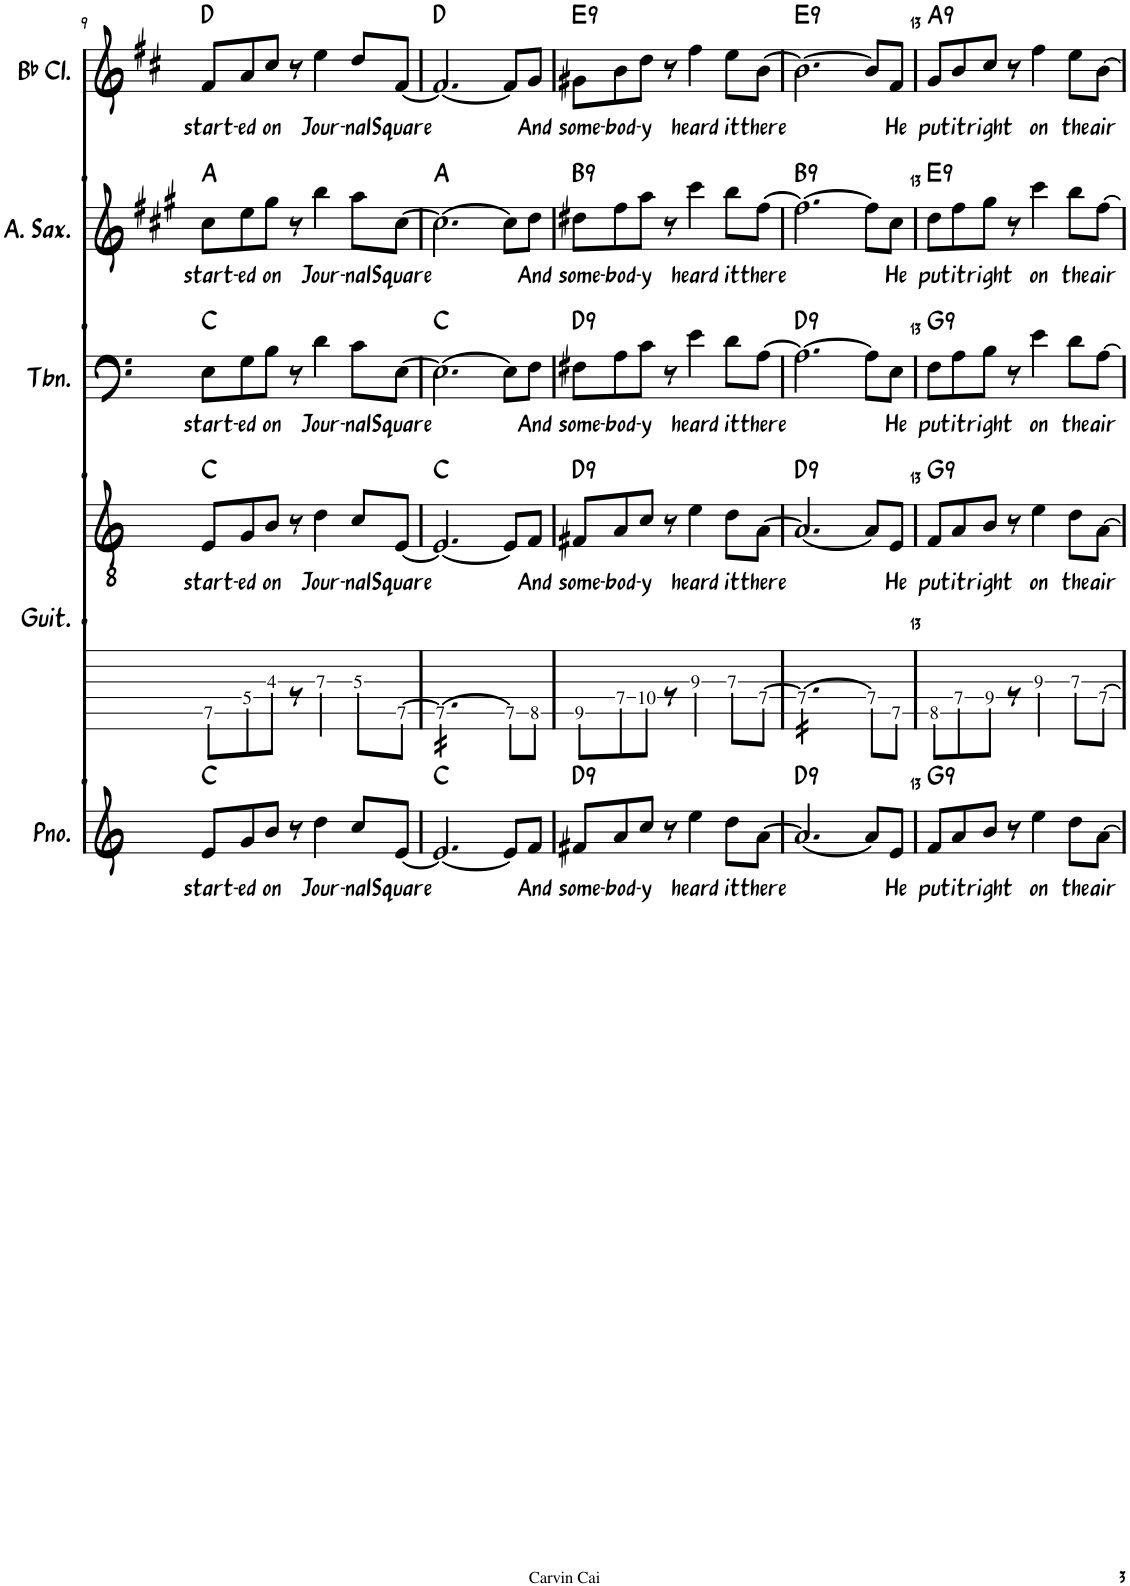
**kern	**text	**harte	**kern	**kern	**text	**harte	**kern	**text	**harte	**kern	**text	**harte	**kern	**text	**harte
*part5	*part5	*part5	*part4	*part4	*part4	*part4	*part3	*part3	*part3	*part2	*part2	*part2	*part1	*part1	*part1
*staff6	*staff6	*	*staff5	*staff4	*staff4	*	*staff3	*staff3	*	*staff2	*staff2	*	*staff1	*staff1	*
*I"钢琴	*	*	*I"原音吉他	*	*	*	*I"长号	*	*	*I"中音萨克斯	*	*	*I"降B调单簧管	*	*
!!LO:PB:g=z
*clefG2	*	*	*	*clefGv2	*	*	*clefF4	*	*	*clefG2	*	*	*clefG2	*	*
*	*	*	*	*	*	*	*	*	*	*Trd5c9	*	*	*Trd1c2	*	*
*k[]	*	*	*k[]	*k[]	*	*	*k[]	*	*	*k[f#c#g#]	*	*	*k[f#c#]	*	*
*M4/4	*	*	*M4/4	*M4/4	*	*	*M4/4	*	*	*M4/4	*	*	*M4/4	*	*
=9	=9	=9	=9	=9	=9	=9	=9	=9	=9	=9	=9	=9	=9	=9	=9
!	!LO:LY:b	!	!	!	!LO:LY:b	!	!	!LO:LY:b	!	!	!LO:LY:b	!	!	!LO:LY:b	!
8e/L	start-	C:maj	8E\L	8E/L	start-	C:maj	8E\L	start-	C:maj	8cc#\L	start-	A:maj	8f#/L	start-	D:maj
!	!LO:LY:b	!	!	!	!LO:LY:b	!	!	!LO:LY:b	!	!	!LO:LY:b	!	!	!LO:LY:b	!
8g/	-ed	.	8G\	8G/	-ed	.	8G\	-ed	.	8ee\	-ed	.	8a/	-ed	.
!	!LO:LY:b	!	!	!	!LO:LY:b	!	!	!LO:LY:b	!	!	!LO:LY:b	!	!	!LO:LY:b	!
8b/J	on	.	8B\J	8B/J	on	.	8B\J	on	.	8gg#\J	on	.	8cc#/J	on	.
8r	.	.	8r	8r	.	.	8r	.	.	8r	.	.	8r	.	.
!	!LO:LY:b	!	!	!	!LO:LY:b	!	!	!LO:LY:b	!	!	!LO:LY:b	!	!	!LO:LY:b	!
4dd\	Jour-	.	4d\	4d\	Jour-	.	4d\	Jour-	.	4bb\	Jour-	.	4ee\	Jour-	.
!	!LO:LY:b	!	!	!	!LO:LY:b	!	!	!LO:LY:b	!	!	!LO:LY:b	!	!	!LO:LY:b	!
8cc/L	-nal	.	8c\L	8c/L	-nal	.	8c\L	-nal	.	8aa\L	-nal	.	8dd/L	-nal	.
!	!LO:LY:b	!	!	!	!LO:LY:b	!	!	!LO:LY:b	!	!	!LO:LY:b	!	!	!LO:LY:b	!
[8e/J	Square	.	[8E\J	[8E/J	Square	.	[8E\J	Square	.	[8cc#\J	Square	.	[8f#/J	Square	.
=10	=10	=10	=10	=10	=10	=10	=10	=10	=10	=10	=10	=10	=10	=10	=10
2.e/_	.	C:maj	2.E\_	2.E/_	.	C:maj	2.E\_	.	C:maj	2.cc#\_	.	A:maj	2.f#/_	.	D:maj
8e/L]	.	.	8E\L]	8E/L]	.	.	8E\L]	.	.	8cc#\L]	.	.	8f#/L]	.	.
!	!LO:LY:b	!	!	!	!LO:LY:b	!	!	!LO:LY:b	!	!	!LO:LY:b	!	!	!LO:LY:b	!
8f/J	And	.	8F\J	8F/J	And	.	8F\J	And	.	8dd\J	And	.	8g/J	And	.
=11	=11	=11	=11	=11	=11	=11	=11	=11	=11	=11	=11	=11	=11	=11	=11
!	!LO:LY:b	!LO:H:kt=9	!	!	!LO:LY:b	!LO:H:kt=9	!	!LO:LY:b	!LO:H:kt=9	!	!LO:LY:b	!LO:H:kt=9	!	!LO:LY:b	!LO:H:kt=9
8f#X/L	some-	D:9	8F#X\L	8F#X/L	some-	D:9	8F#X\L	some-	D:9	8dd#X\L	some-	B:9	8g#X\L	some-	E:9
!	!LO:LY:b	!	!	!	!LO:LY:b	!	!	!LO:LY:b	!	!	!LO:LY:b	!	!	!LO:LY:b	!
8a/	-bod-	.	8A\	8A/	-bod-	.	8A\	-bod-	.	8ff#\	-bod-	.	8b\	-bod-	.
!	!LO:LY:b	!	!	!	!LO:LY:b	!	!	!LO:LY:b	!	!	!LO:LY:b	!	!	!LO:LY:b	!
8cc/J	-y	.	8c\J	8c/J	-y	.	8c\J	-y	.	8aa\J	-y	.	8dd\J	-y	.
8r	.	.	8r	8r	.	.	8r	.	.	8r	.	.	8r	.	.
!	!LO:LY:b	!	!	!	!LO:LY:b	!	!	!LO:LY:b	!	!	!LO:LY:b	!	!	!LO:LY:b	!
4ee\	heard	.	4e\	4e\	heard	.	4e\	heard	.	4ccc#\	heard	.	4ff#\	heard	.
!	!LO:LY:b	!	!	!	!LO:LY:b	!	!	!LO:LY:b	!	!	!LO:LY:b	!	!	!LO:LY:b	!
8dd\L	it	.	8d\L	8d\L	it	.	8d\L	it	.	8bb\L	it	.	8ee\L	it	.
!	!LO:LY:b	!	!	!	!LO:LY:b	!	!	!LO:LY:b	!	!	!LO:LY:b	!	!	!LO:LY:b	!
[8a\J	there	.	[8A\J	[8A\J	there	.	[8A\J	there	.	[8ff#\J	there	.	[8b\J	there	.
=12	=12	=12	=12	=12	=12	=12	=12	=12	=12	=12	=12	=12	=12	=12	=12
!	!	!LO:H:kt=9	!	!	!	!LO:H:kt=9	!	!	!LO:H:kt=9	!	!	!LO:H:kt=9	!	!	!LO:H:kt=9
2.a/_	.	D:9	2.A\_	2.A/_	.	D:9	2.A\_	.	D:9	2.ff#\_	.	B:9	2.b\_	.	E:9
8a/L]	.	.	8A\L]	8A/L]	.	.	8A\L]	.	.	8ff#\L]	.	.	8b/L]	.	.
!	!LO:LY:b	!	!	!	!LO:LY:b	!	!	!LO:LY:b	!	!	!LO:LY:b	!	!	!LO:LY:b	!
8e/J	He	.	8E\J	8E/J	He	.	8E\J	He	.	8cc#\J	He	.	8f#/J	He	.
=13	=13	=13	=13	=13	=13	=13	=13	=13	=13	=13	=13	=13	=13	=13	=13
!	!LO:LY:b	!LO:H:kt=9	!	!	!LO:LY:b	!LO:H:kt=9	!	!LO:LY:b	!LO:H:kt=9	!	!LO:LY:b	!LO:H:kt=9	!	!LO:LY:b	!LO:H:kt=9
8f/L	put	G:9	8F\L	8F/L	put	G:9	8F\L	put	G:9	8dd\L	put	E:9	8g/L	put	A:9
!	!LO:LY:b	!	!	!	!LO:LY:b	!	!	!LO:LY:b	!	!	!LO:LY:b	!	!	!LO:LY:b	!
8a/	it	.	8A\	8A/	it	.	8A\	it	.	8ff#\	it	.	8b/	it	.
!	!LO:LY:b	!	!	!	!LO:LY:b	!	!	!LO:LY:b	!	!	!LO:LY:b	!	!	!LO:LY:b	!
8b/J	right	.	8B\J	8B/J	right	.	8B\J	right	.	8gg#\J	right	.	8cc#/J	right	.
8r	.	.	8r	8r	.	.	8r	.	.	8r	.	.	8r	.	.
!	!LO:LY:b	!	!	!	!LO:LY:b	!	!	!LO:LY:b	!	!	!LO:LY:b	!	!	!LO:LY:b	!
4ee\	on	.	4e\	4e\	on	.	4e\	on	.	4ccc#\	on	.	4ff#\	on	.
!	!LO:LY:b	!	!	!	!LO:LY:b	!	!	!LO:LY:b	!	!	!LO:LY:b	!	!	!LO:LY:b	!
8dd\L	the	.	8d\L	8d\L	the	.	8d\L	the	.	8bb\L	the	.	8ee\L	the	.
!	!LO:LY:b	!	!	!	!LO:LY:b	!	!	!LO:LY:b	!	!	!LO:LY:b	!	!	!LO:LY:b	!
[8a\J	air	.	[8A\J	[8A\J	air	.	[8A\J	air	.	[8ff#\J	air	.	[8b\J	air	.
=	=	=	=	=	=	=	=	=	=	=	=	=	=	=	=
*-	*-	*-	*-	*-	*-	*-	*-	*-	*-	*-	*-	*-	*-	*-	*-
